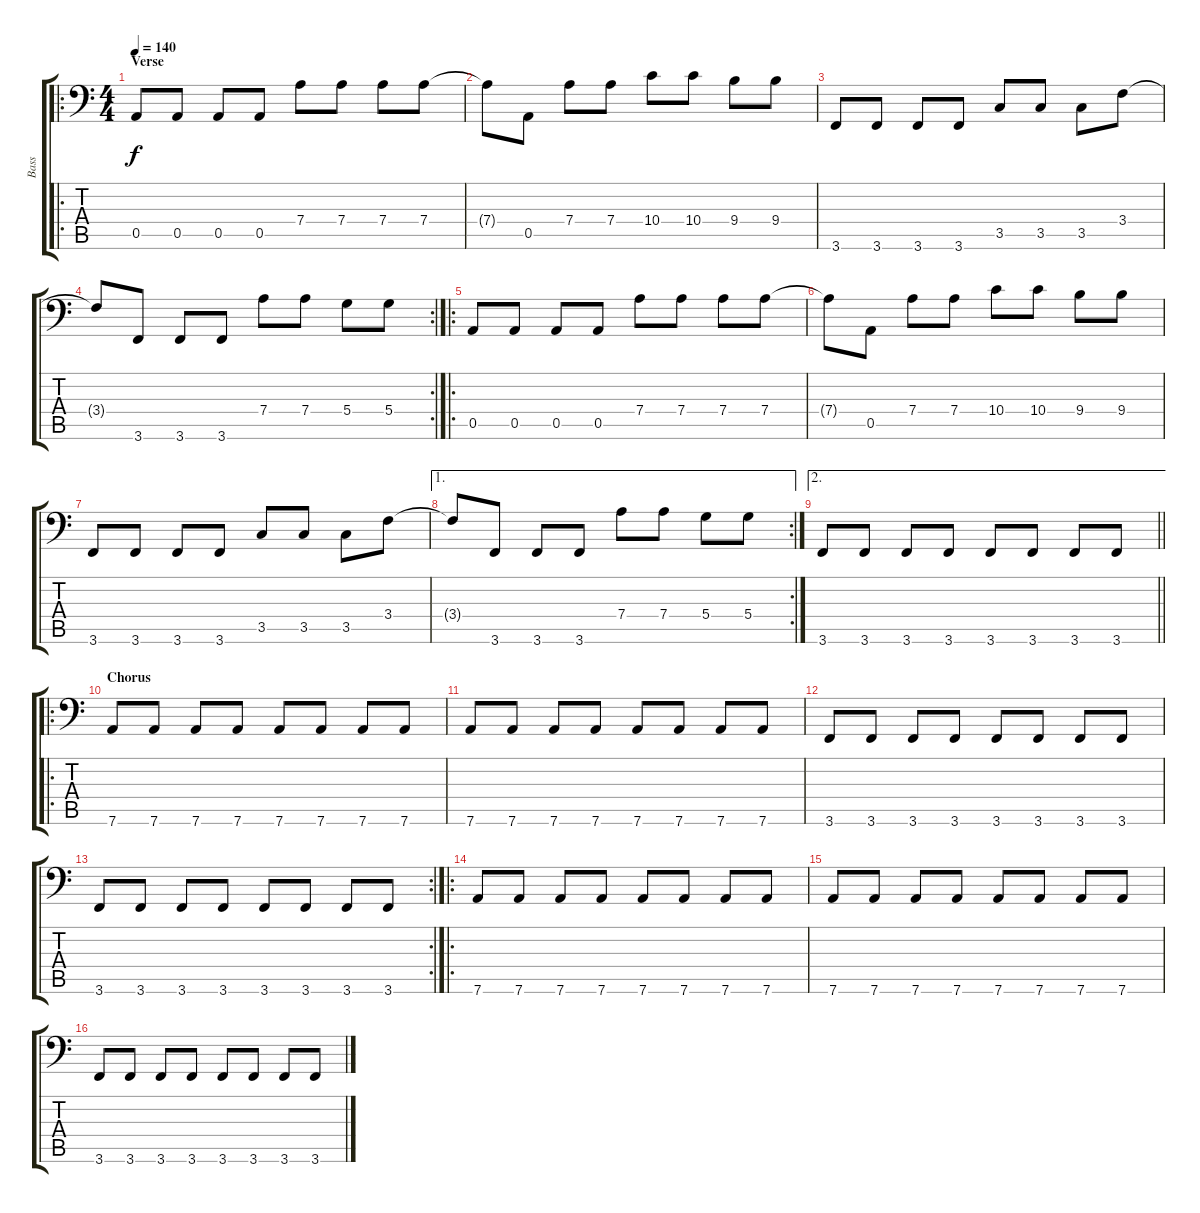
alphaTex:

\track ("Bass" "Bass") {instrument electricbasspick}
\staff {score tabs}
\tuning (E3 B2 G2 D2 A1 D1) {hide}
\ro
\ts (4 4)
\section ("" "Verse")
\tempo 140
\clef f4
\ks c
0.5.8{dy f} 0.5.8 0.5.8 0.5.8 7.4.8 7.4.8 7.4.8 7.4.8 |
7.4{t}.8 0.5.8 7.4.8 7.4.8 10.4.8 10.4.8 9.4.8 9.4.8 |
3.6.8 3.6.8 3.6.8 3.6.8 3.5.8 3.5.8 3.5.8 3.4.8 |
\rc 2
3.4{t}.8 3.6.8 3.6.8 3.6.8 7.4.8 7.4.8 5.4.8 5.4.8 |
\ro
0.5.8 0.5.8 0.5.8 0.5.8 7.4.8 7.4.8 7.4.8 7.4.8 |
7.4{t}.8 0.5.8 7.4.8 7.4.8 10.4.8 10.4.8 9.4.8 9.4.8 |
3.6.8 3.6.8 3.6.8 3.6.8 3.5.8 3.5.8 3.5.8 3.4.8 |
\ae 1
\rc 2
3.4{t}.8 3.6.8 3.6.8 3.6.8 7.4.8 7.4.8 5.4.8 5.4.8 |
\ae 2
\barLineRight lightlight
3.6.8 3.6.8 3.6.8 3.6.8 3.6.8 3.6.8 3.6.8 3.6.8 |
\ro
\section ("" "Chorus")
7.6.8 7.6.8 7.6.8 7.6.8 7.6.8 7.6.8 7.6.8 7.6.8 |
7.6.8 7.6.8 7.6.8 7.6.8 7.6.8 7.6.8 7.6.8 7.6.8 |
3.6.8 3.6.8 3.6.8 3.6.8 3.6.8 3.6.8 3.6.8 3.6.8 |
\rc 2
3.6.8 3.6.8 3.6.8 3.6.8 3.6.8 3.6.8 3.6.8 3.6.8 |
\ro
7.6.8 7.6.8 7.6.8 7.6.8 7.6.8 7.6.8 7.6.8 7.6.8 |
7.6.8 7.6.8 7.6.8 7.6.8 7.6.8 7.6.8 7.6.8 7.6.8 |
3.6.8 3.6.8 3.6.8 3.6.8 3.6.8 3.6.8 3.6.8 3.6.8
